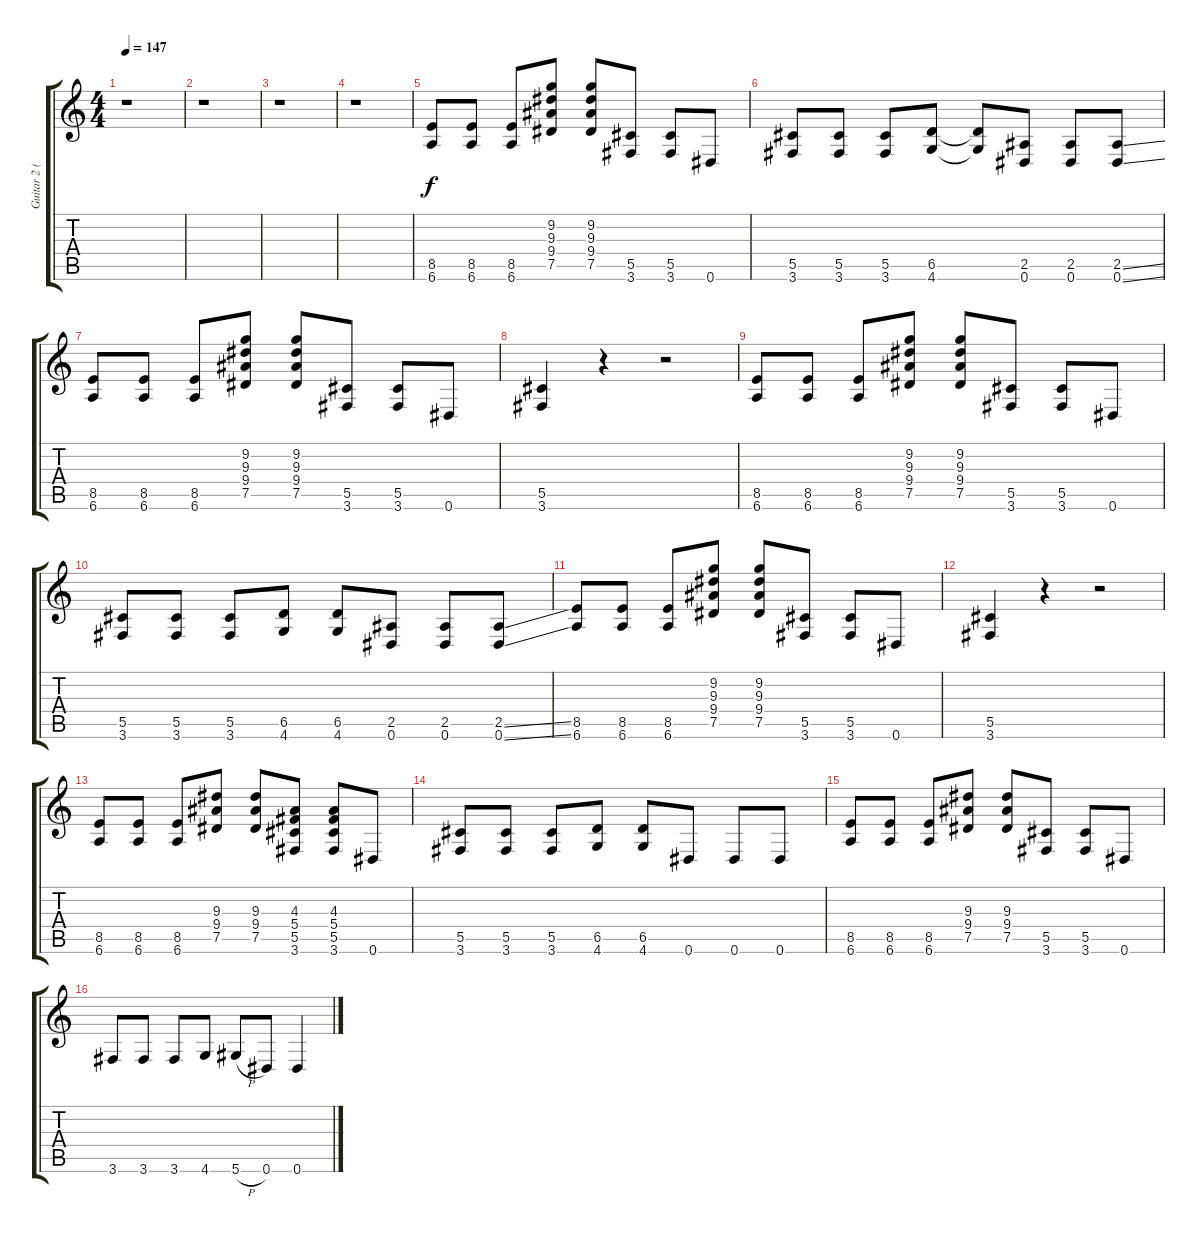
\track ("Guitar 2 (Dist)" "Guitar 2 (") {instrument distortionguitar}
\staff {score tabs}
\tuning (Eb4 Bb3 Gb3 Db3 Ab2 Eb2) {hide}
\ts (4 4)
\tempo 147
\clef g2
\ks c
r.1{dy f} |
r.1 |
r.1 |
r.1 |
(8.5 6.6).8 (8.5 6.6).8 (8.5 6.6).8 (9.2 9.3 9.4 7.5).8 (9.2 9.3 9.4 7.5).8 (5.5 3.6).8 (5.5 3.6).8 0.6.8 |
(5.5 3.6).8 (5.5 3.6).8 (5.5 3.6).8 (6.5 4.6).8 (6.5{t} 4.6{t}).8 (2.5 0.6).8 (2.5 0.6).8 (2.5{ss} 0.6{ss}).8 |
(8.5 6.6).8 (8.5 6.6).8 (8.5 6.6).8 (9.2 9.3 9.4 7.5).8 (9.2 9.3 9.4 7.5).8 (5.5 3.6).8 (5.5 3.6).8 0.6.8 |
(5.5 3.6).4 r.4 r.2 |
(8.5 6.6).8 (8.5 6.6).8 (8.5 6.6).8 (9.2 9.3 9.4 7.5).8 (9.2 9.3 9.4 7.5).8 (5.5 3.6).8 (5.5 3.6).8 0.6.8 |
(5.5 3.6).8 (5.5 3.6).8 (5.5 3.6).8 (6.5 4.6).8 (6.5 4.6).8 (2.5 0.6).8 (2.5 0.6).8 (2.5{ss} 0.6{ss}).8 |
(8.5 6.6).8 (8.5 6.6).8 (8.5 6.6).8 (9.2 9.3 9.4 7.5).8 (9.2 9.3 9.4 7.5).8 (5.5 3.6).8 (5.5 3.6).8 0.6.8 |
(5.5 3.6).4 r.4 r.2 |
(8.5 6.6).8 (8.5 6.6).8 (8.5 6.6).8 (9.3 9.4 7.5).8 (9.3 9.4 7.5).8 (4.3 5.4 5.5 3.6).8 (4.3 5.4 5.5 3.6).8 0.6.8 |
(5.5 3.6).8 (5.5 3.6).8 (5.5 3.6).8 (6.5 4.6).8 (6.5 4.6).8 0.6.8 0.6.8 0.6.8 |
(8.5 6.6).8 (8.5 6.6).8 (8.5 6.6).8 (9.3 9.4 7.5).8 (9.3 9.4 7.5).8 (5.5 3.6).8 (5.5 3.6).8 0.6.8 |
3.6.8 3.6.8 3.6.8 4.6.8 5.6{h}.8 0.6.8 0.6.4
